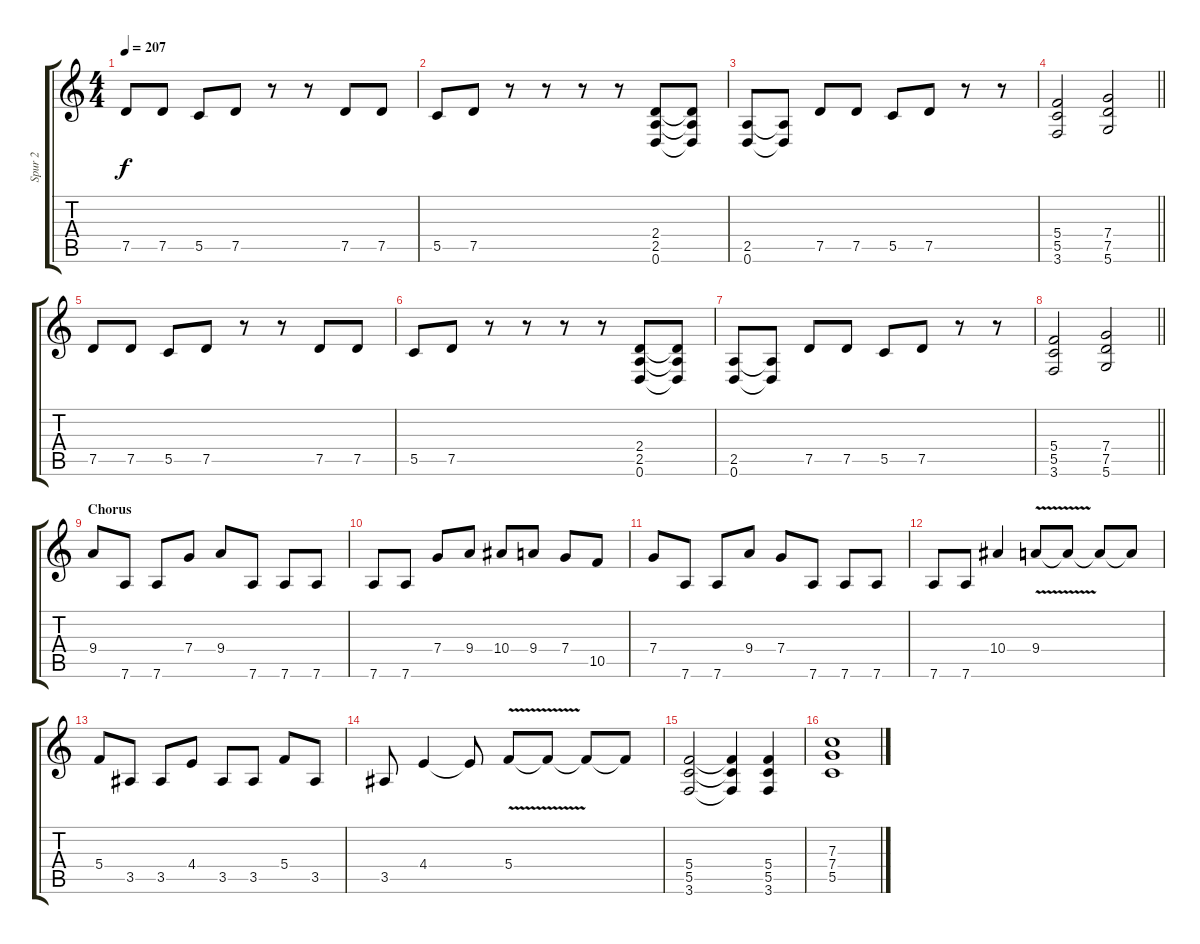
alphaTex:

\track ("Spur 2" "Spur 2") {instrument distortionguitar}
\staff {score tabs}
\tuning (D4 A3 F3 C3 G2 D2) {hide}
\ts (4 4)
\tempo 207
\clef g2
\ks c
7.5.8{dy f} 7.5.8 5.5.8 7.5.8 r.8 r.8 7.5.8 7.5.8 |
5.5.8 7.5.8 r.8 r.8 r.8 r.8 (2.4 2.5 0.6).8 (2.4{t} 2.5{t} 0.6{t}).8 |
(2.5 0.6).8 (2.5{t} 0.6{t}).8 7.5.8 7.5.8 5.5.8 7.5.8 r.8 r.8 |
\barLineRight lightlight
(5.4 5.5 3.6).2 (7.4 7.5 5.6).2 |
\section ("" "")
7.5.8 7.5.8 5.5.8 7.5.8 r.8 r.8 7.5.8 7.5.8 |
5.5.8 7.5.8 r.8 r.8 r.8 r.8 (2.4 2.5 0.6).8 (2.4{t} 2.5{t} 0.6{t}).8 |
(2.5 0.6).8 (2.5{t} 0.6{t}).8 7.5.8 7.5.8 5.5.8 7.5.8 r.8 r.8 |
\barLineRight lightlight
(5.4 5.5 3.6).2 (7.4 7.5 5.6).2 |
\section ("" "Chorus")
9.4.8 7.6.8 7.6.8 7.4.8 9.4.8 7.6.8 7.6.8 7.6.8 |
7.6.8 7.6.8 7.4.8 9.4.8 10.4.8 9.4.8 7.4.8 10.5.8 |
7.4.8 7.6.8 7.6.8 9.4.8 7.4.8 7.6.8 7.6.8 7.6.8 |
7.6.8 7.6.8 10.4.4 9.4{v}.8 9.4{t}.8 9.4{t}.8 9.4{t}.8 |
5.4.8 3.5.8 3.5.8 4.4.8 3.5.8 3.5.8 5.4.8 3.5.8 |
3.5.8 4.4.4 4.4{t}.8 5.4{v}.8 5.4{t}.8 5.4{t}.8 5.4{t}.8 |
(5.4 5.5 3.6).2 (5.4{t} 5.5{t} 3.6{t}).4 (5.4 5.5 3.6).4 |
(7.3 7.4 5.5).1
